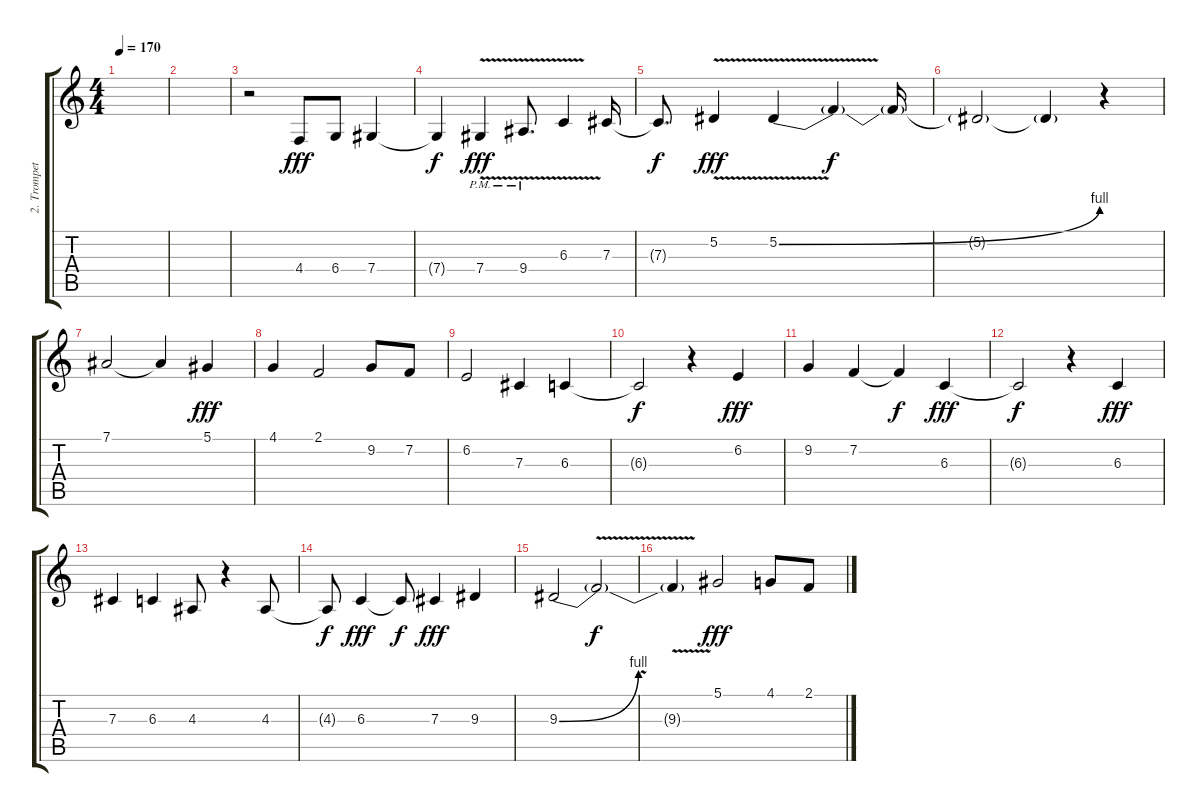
\track ("2. Trompete" "2. Trompet") {instrument trumpet}
\staff {score tabs}
\tuning (Eb4 Bb3 Gb3 Db3 Ab2 Eb2) {hide}
\ts (4 4)
\tempo 170
\clef g2
\ks c
|
|
r.2 4.4.8{dy fff} 6.4.8 7.4.4 |
7.4{t}.4{dy f} 7.4{v pm}.4{dy fff} 9.4{v pm}.8{d} 6.3{v}.4 7.3.16 |
7.3{t}.8{d dy f} 5.2{v}.4{dy fff} 5.2{be (bend 0 0 60 4) v}.4 5.2{t}.4{dy f} 5.2{t}.16 |
5.2{t}.2 5.2{t}.4 r.4 |
7.1.2 7.1{t}.4 5.1.4{dy fff} |
4.1.4 2.1.2 9.2.8 7.2.8 |
6.2.2 7.3.4 6.3.4 |
6.3{t}.2{dy f} r.4 6.2.4{dy fff} |
9.2.4 7.2.4 7.2{t}.4{dy f} 6.3.4{dy fff} |
6.3{t}.2{dy f} r.4 6.3.4{dy fff} |
7.3.4 6.3.4 4.3.8 r.4 4.3.8 |
4.3{t}.8{dy f} 6.3.4{dy fff} 6.3{t}.8{dy f} 7.3.4{dy fff} 9.3.4 |
9.3{be (bend 0 0 60 4)}.2 9.3{v t}.2{dy f} |
9.3{t}.4 5.1.2{dy fff} 4.1.8 2.1.8
